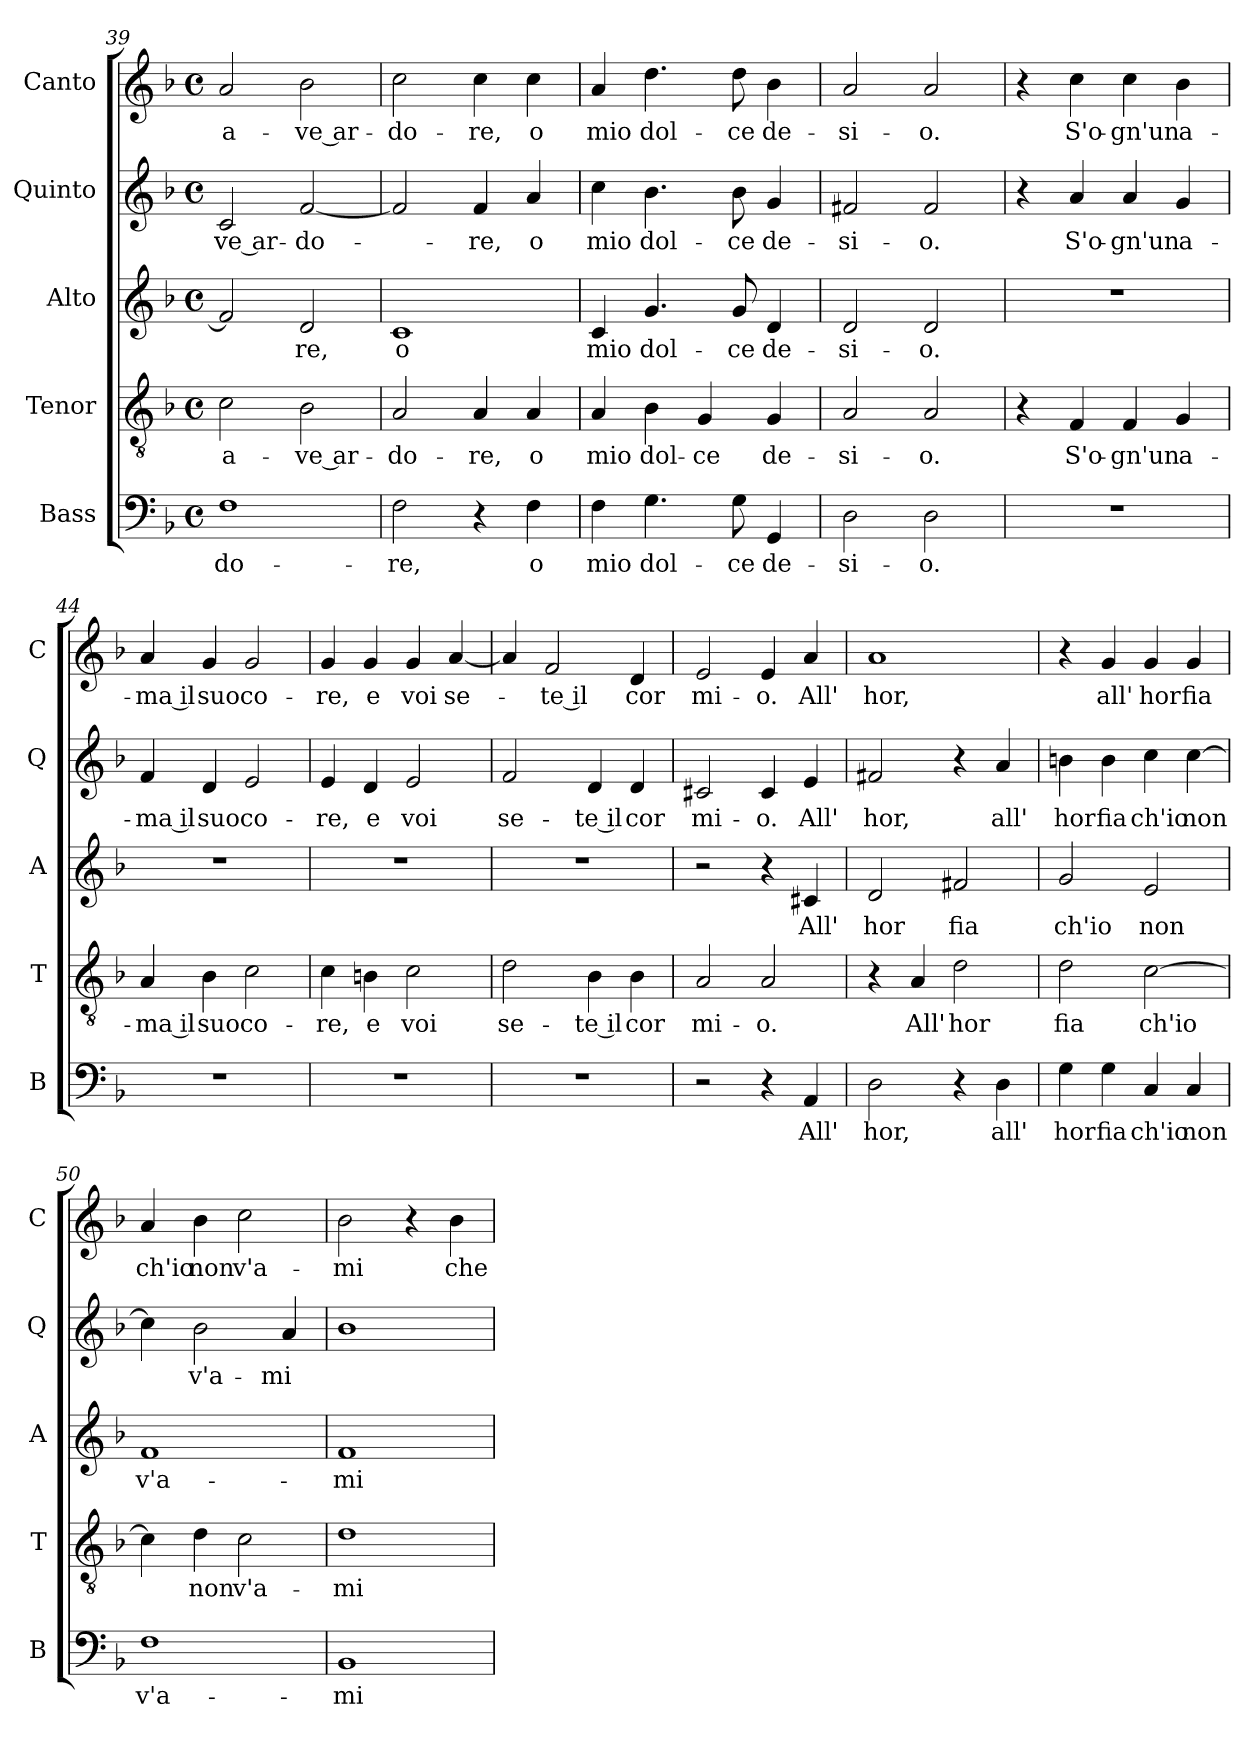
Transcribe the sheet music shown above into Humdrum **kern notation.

**kern	**text	**kern	**text	**kern	**text	**kern	**text	**kern	**text
*part5	*part5	*part4	*part4	*part3	*part3	*part2	*part2	*part1	*part1
*staff5	*staff5	*staff4	*staff4	*staff3	*staff3	*staff2	*staff2	*staff1	*staff1
*I"Bass	*	*I"Tenor	*	*I"Alto	*	*I"Quinto	*	*I"Canto	*
*I'B	*	*I'T	*	*I'A	*	*I'Q	*	*I'C	*
*clefF4	*	*clefGv2	*	*clefG2	*	*clefG2	*	*clefG2	*
*k[b-]	*	*k[b-]	*	*k[b-]	*	*k[b-]	*	*k[b-]	*
*F:	*	*F:	*	*F:	*	*F:	*	*F:	*
*M4/4	*	*M4/4	*	*M4/4	*	*M4/4	*	*M4/4	*
*met(c)	*	*met(c)	*	*met(c)	*	*met(c)	*	*met(c)	*
=39	=39	=39	=39	=39	=39	=39	=39	=39	=39
!	!LO:LY:b	!	!LO:LY:b	!	!	!	!LO:LY:b	!	!LO:LY:b
1F	-do-	2c\	-a-	2f/]	.	2c/	-ve ar-	2a/	-a-
!	!	!	!LO:LY:b	!	!LO:LY:b	!	!LO:LY:b	!	!LO:LY:b
.	.	2B-\	-ve ar-	2d/	-re,	[2f/	-do-	2b-\	-ve ar-
=40	=40	=40	=40	=40	=40	=40	=40	=40	=40
!	!LO:LY:b	!	!LO:LY:b	!	!LO:LY:b	!	!	!	!LO:LY:b
2F\	-re,	2A/	-do-	1c	o	2f/]	.	2cc\	-do-
!	!	!	!LO:LY:b	!	!	!	!LO:LY:b	!	!LO:LY:b
4r	.	4A/	-re,	.	.	4f/	-re,	4cc\	-re,
!	!LO:LY:b	!	!LO:LY:b	!	!	!	!LO:LY:b	!	!LO:LY:b
4F\	o	4A/	o	.	.	4a/	o	4cc\	o
=41	=41	=41	=41	=41	=41	=41	=41	=41	=41
!	!LO:LY:b	!	!LO:LY:b	!	!LO:LY:b	!	!LO:LY:b	!	!LO:LY:b
4F\	mio	4A/	mio	4c/	mio	4cc\	mio	4a/	mio
!	!LO:LY:b	!	!LO:LY:b	!	!LO:LY:b	!	!LO:LY:b	!	!LO:LY:b
4.G\	dol-	4B-\	dol-	4.g/	dol-	4.b-\	dol-	4.dd\	dol-
!	!	!	!LO:LY:b	!	!	!	!	!	!
.	.	4G/	-ce	.	.	.	.	.	.
!	!LO:LY:b	!	!	!	!LO:LY:b	!	!LO:LY:b	!	!LO:LY:b
8G\	-ce	.	.	8g/	-ce	8b-\	-ce	8dd\	-ce
!	!LO:LY:b	!	!LO:LY:b	!	!LO:LY:b	!	!LO:LY:b	!	!LO:LY:b
4GG/	de-	4G/	de-	4d/	de-	4g/	de-	4b-\	de-
=42	=42	=42	=42	=42	=42	=42	=42	=42	=42
!	!LO:LY:b	!	!LO:LY:b	!	!LO:LY:b	!	!LO:LY:b	!	!LO:LY:b
2D\	-si-	2A/	-si-	2d/	-si-	2f#X/	-si-	2a/	-si-
!	!LO:LY:b	!	!LO:LY:b	!	!LO:LY:b	!	!LO:LY:b	!	!LO:LY:b
2D\	-o.	2A/	-o.	2d/	-o.	2f#/	-o.	2a/	-o.
!!LO:LB:g=z
=43	=43	=43	=43	=43	=43	=43	=43	=43	=43
1r	.	4r	.	1r	.	4r	.	4r	.
!	!	!	!LO:LY:b	!	!	!	!LO:LY:b	!	!LO:LY:b
.	.	4F/	S'o-	.	.	4a/	S'o-	4cc\	S'o-
!	!	!	!LO:LY:b	!	!	!	!LO:LY:b	!	!LO:LY:b
.	.	4F/	-gn'un	.	.	4a/	-gn'un	4cc\	-gn'un
!	!	!	!LO:LY:b	!	!	!	!LO:LY:b	!	!LO:LY:b
.	.	4G/	a-	.	.	4g/	a-	4b-\	a-
=44	=44	=44	=44	=44	=44	=44	=44	=44	=44
!	!	!	!LO:LY:b	!	!	!	!LO:LY:b	!	!LO:LY:b
1r	.	4A/	-ma il	1r	.	4f/	-ma il	4a/	-ma il
!	!	!	!LO:LY:b	!	!	!	!LO:LY:b	!	!LO:LY:b
.	.	4B-\	suo	.	.	4d/	suo	4g/	suo
!	!	!	!LO:LY:b	!	!	!	!LO:LY:b	!	!LO:LY:b
.	.	2c\	co-	.	.	2e/	co-	2g/	co-
=45	=45	=45	=45	=45	=45	=45	=45	=45	=45
!	!	!	!LO:LY:b	!	!	!	!LO:LY:b	!	!LO:LY:b
1r	.	4c\	-re,	1r	.	4e/	-re,	4g/	-re,
!	!	!	!LO:LY:b	!	!	!	!LO:LY:b	!	!LO:LY:b
.	.	4Bn\	e	.	.	4d/	e	4g/	e
!	!	!	!LO:LY:b	!	!	!	!LO:LY:b	!	!LO:LY:b
.	.	2c\	voi	.	.	2e/	voi	4g/	voi
!	!	!	!	!	!	!	!	!	!LO:LY:b
.	.	.	.	.	.	.	.	[4a/	se-
=46	=46	=46	=46	=46	=46	=46	=46	=46	=46
!	!	!	!LO:LY:b	!	!	!	!LO:LY:b	!	!
1r	.	2d\	se-	1r	.	2f/	se-	4a/]	.
!	!	!	!	!	!	!	!	!	!LO:LY:b
.	.	.	.	.	.	.	.	2f/	-te il
!	!	!	!LO:LY:b	!	!	!	!LO:LY:b	!	!
.	.	4B-\	-te il	.	.	4d/	-te il	.	.
!	!	!	!LO:LY:b	!	!	!	!LO:LY:b	!	!LO:LY:b
.	.	4B-\	cor	.	.	4d/	cor	4d/	cor
=47	=47	=47	=47	=47	=47	=47	=47	=47	=47
!	!	!	!LO:LY:b	!	!	!	!LO:LY:b	!	!LO:LY:b
2r	.	2A/	mi-	2r	.	2c#X/	mi-	2e/	mi-
!	!	!	!LO:LY:b	!	!	!	!LO:LY:b	!	!LO:LY:b
4r	.	2A/	-o.	4r	.	4c#/	-o.	4e/	-o.
!	!LO:LY:b	!	!	!	!LO:LY:b	!	!LO:LY:b	!	!LO:LY:b
4AA/	All'	.	.	4c#X/	All'	4e/	All'	4a/	All'
=48	=48	=48	=48	=48	=48	=48	=48	=48	=48
!	!LO:LY:b	!	!	!	!LO:LY:b	!	!LO:LY:b	!	!LO:LY:b
2D\	hor,	4r	.	2d/	hor	2f#X/	hor,	1a	hor,
!	!	!	!LO:LY:b	!	!	!	!	!	!
.	.	4A/	All'	.	.	.	.	.	.
!	!	!	!LO:LY:b	!	!LO:LY:b	!	!	!	!
4r	.	2d\	hor	2f#X/	fia	4r	.	.	.
!	!LO:LY:b	!	!	!	!	!	!LO:LY:b	!	!
4D\	all'	.	.	.	.	4a/	all'	.	.
!!LO:PB:g=z
=49	=49	=49	=49	=49	=49	=49	=49	=49	=49
!	!LO:LY:b	!	!LO:LY:b	!	!LO:LY:b	!	!LO:LY:b	!	!
4G\	hor	2d\	fia	2g/	ch'io	4bn\	hor	4r	.
!	!LO:LY:b	!	!	!	!	!	!LO:LY:b	!	!LO:LY:b
4G\	fia	.	.	.	.	4b\	fia	4g/	all'
!	!LO:LY:b	!	!LO:LY:b	!	!LO:LY:b	!	!LO:LY:b	!	!LO:LY:b
4C/	ch'io	[2c\	ch'io	2e/	non	4cc\	ch'io	4g/	hor
!	!LO:LY:b	!	!	!	!	!	!LO:LY:b	!	!LO:LY:b
4C/	non	.	.	.	.	[4cc\	non	4g/	fia
=50	=50	=50	=50	=50	=50	=50	=50	=50	=50
!	!LO:LY:b	!	!	!	!LO:LY:b	!	!	!	!LO:LY:b
1F	v'a-	4c\]	.	1f	v'a-	4cc\]	.	4a/	ch'io
!	!	!	!LO:LY:b	!	!	!	!LO:LY:b	!	!LO:LY:b
.	.	4d\	non	.	.	2b-\	v'a-	4b-\	non
!	!	!	!LO:LY:b	!	!	!	!	!	!LO:LY:b
.	.	2c\	v'a-	.	.	.	.	2cc\	v'a-
!	!	!	!	!	!	!	!LO:LY:b	!	!
.	.	.	.	.	.	4a/	-mi	.	.
=51	=51	=51	=51	=51	=51	=51	=51	=51	=51
!	!LO:LY:b	!	!LO:LY:b	!	!LO:LY:b	!	!	!	!LO:LY:b
1BB-	-mi	1d	-mi	1f	-mi	1b-	.	2b-\	-mi
.	.	.	.	.	.	.	.	4r	.
!	!	!	!	!	!	!	!	!	!LO:LY:b
.	.	.	.	.	.	.	.	4b-\	che
=	=	=	=	=	=	=	=	=	=
*-	*-	*-	*-	*-	*-	*-	*-	*-	*-
